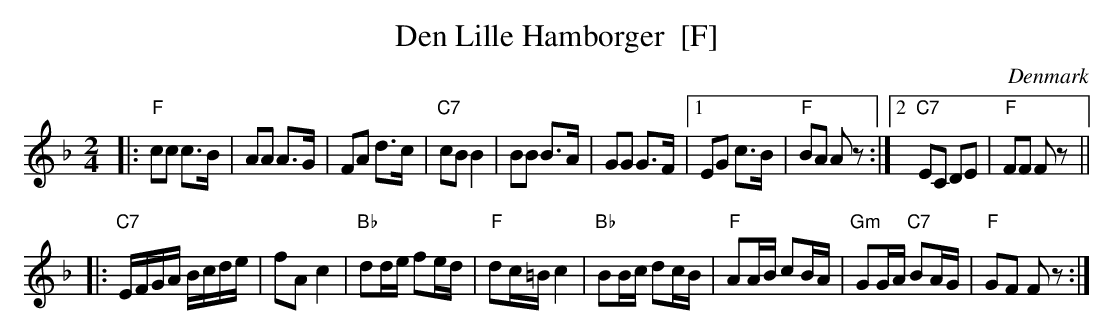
X:1
T: Den Lille Hamborger  [F]
O: Denmark
M: 2/4
L: 1/16
K: F
|: "F"c2c2 c3B  |    A2A2 A3G  |     F2A2     d3c  |"C7"c2B2  B4 \
|     B2B2 B3A  |    G2G2 G3F  |1    E2G2     c3B  | "F"B2A2  A2z2 :|2 "C7"E2C2 D2E2 | "F"F2F2 F2z2 ||
|:"C7"EFGA Bcde |    f2A2 c4   | "Bb"d2de     f2ed | "F"d2c=B c4 \
| "Bb"B2Bc d2cB | "F"A2AB c2BA | "Gm"G2GA "C7"B2AG | "F"G2F2  F2z2 :|
